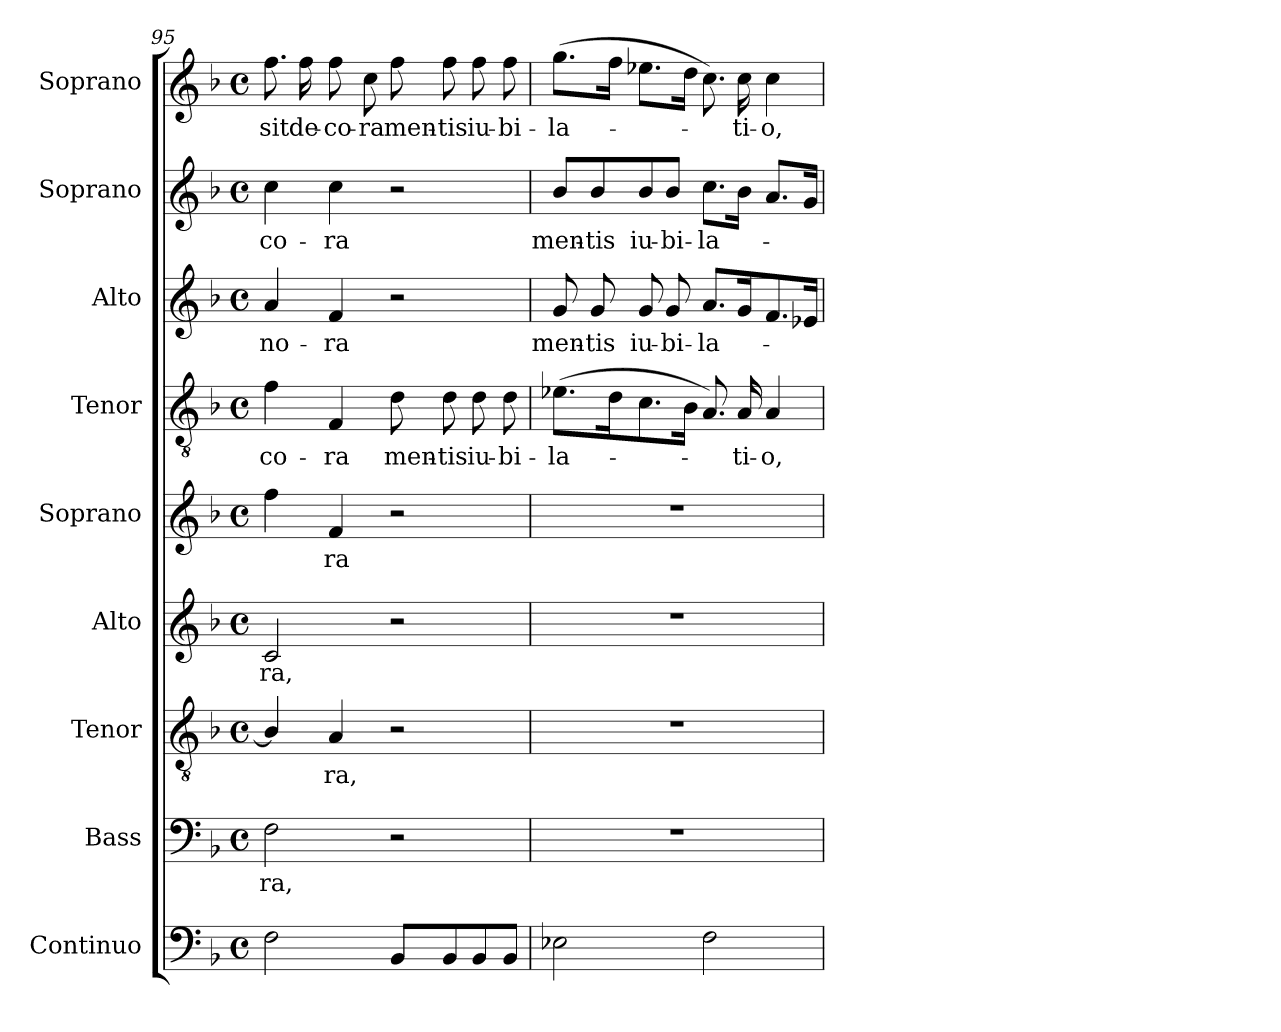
**kern	**kern	**text	**kern	**text	**kern	**text	**kern	**text	**kern	**text	**kern	**text	**kern	**text	**kern	**text
*part9	*part8	*part8	*part7	*part7	*part6	*part6	*part5	*part5	*part4	*part4	*part3	*part3	*part2	*part2	*part1	*part1
*staff9	*staff8	*staff8	*staff7	*staff7	*staff6	*staff6	*staff5	*staff5	*staff4	*staff4	*staff3	*staff3	*staff2	*staff2	*staff1	*staff1
*I"Continuo	*I"Bass	*	*I"Tenor	*	*I"Alto	*	*I"Soprano	*	*I"Tenor	*	*I"Alto	*	*I"Soprano	*	*I"Soprano	*
*I'Cont.	*I'B.	*	*I'T.	*	*I'A.	*	*I'S.	*	*I'T.	*	*I'A.	*	*I'S.	*	*I'S.	*
*clefF4	*clefF4	*	*clefGv2	*	*clefG2	*	*clefG2	*	*clefGv2	*	*clefG2	*	*clefG2	*	*clefG2	*
*	*	*	*ITrd7c12	*	*	*	*	*	*ITrd7c12	*	*	*	*	*	*	*
*k[b-]	*k[b-]	*	*k[b-]	*	*k[b-]	*	*k[b-]	*	*k[b-]	*	*k[b-]	*	*k[b-]	*	*k[b-]	*
*F:	*F:	*	*F:	*	*F:	*	*F:	*	*F:	*	*F:	*	*F:	*	*F:	*
*M4/4	*M4/4	*	*M4/4	*	*M4/4	*	*M4/4	*	*M4/4	*	*M4/4	*	*M4/4	*	*M4/4	*
*met(c)	*met(c)	*	*met(c)	*	*met(c)	*	*met(c)	*	*met(c)	*	*met(c)	*	*met(c)	*	*met(c)	*
=95	=95	=95	=95	=95	=95	=95	=95	=95	=95	=95	=95	=95	=95	=95	=95	=95
!	!	!LO:LY:b:color=#000000	!	!	!	!	!	!	!	!	!	!	!	!	!	!
!	!	!	!	!	!	!LO:LY:b:color=#000000	!	!	!	!	!	!	!	!	!	!
!	!	!	!	!	!	!	!	!	!	!LO:LY:b:color=#000000	!	!	!	!	!	!
!	!	!	!	!	!	!	!	!	!	!	!	!LO:LY:b:color=#000000	!	!	!	!
!	!	!	!	!	!	!	!	!	!	!	!	!	!	!LO:LY:b:color=#000000	!	!
!	!	!	!	!	!	!	!	!	!	!	!	!	!	!	!	!LO:LY:b:color=#000000
2Fi\	2Fi\	-ra,	4BB-i/]	.	2ci/	-ra,	4ffi\	.	4Fi\	-co-	4ai/	-no-	4cci\	-co-	8.ffi\	sit
!	!	!	!	!	!	!	!	!	!	!	!	!	!	!	!	!LO:LY:b:color=#000000
.	.	.	.	.	.	.	.	.	.	.	.	.	.	.	16ffi\	de-
!	!	!	!	!LO:LY:b:color=#000000	!	!	!	!	!	!	!	!	!	!	!	!
!	!	!	!	!	!	!	!	!LO:LY:b:color=#000000	!	!	!	!	!	!	!	!
!	!	!	!	!	!	!	!	!	!	!LO:LY:b:color=#000000	!	!	!	!	!	!
!	!	!	!	!	!	!	!	!	!	!	!	!LO:LY:b:color=#000000	!	!	!	!
!	!	!	!	!	!	!	!	!	!	!	!	!	!	!LO:LY:b:color=#000000	!	!
!	!	!	!	!	!	!	!	!	!	!	!	!	!	!	!	!LO:LY:b:color=#000000
.	.	.	4AAi/	-ra,	.	.	4fi/	-ra	4FFi/	-ra	4fi/	-ra	4cci\	-ra	8ffi\	-co-
!	!	!	!	!	!	!	!	!	!	!	!	!	!	!	!	!LO:LY:b:color=#000000
.	.	.	.	.	.	.	.	.	.	.	.	.	.	.	8cci\	-ra
!	!	!	!	!	!	!	!	!	!	!LO:LY:b:color=#000000	!	!	!	!	!	!
!	!	!	!	!	!	!	!	!	!	!	!	!	!	!	!	!LO:LY:b:color=#000000
8BB-i/L	2r	.	2r	.	2r	.	2r	.	8Di\	men-	2r	.	2r	.	8ffi\	men-
!	!	!	!	!	!	!	!	!	!	!LO:LY:b:color=#000000	!	!	!	!	!	!
!	!	!	!	!	!	!	!	!	!	!	!	!	!	!	!	!LO:LY:b:color=#000000
8BB-i/	.	.	.	.	.	.	.	.	8Di\	-tis	.	.	.	.	8ffi\	-tis
!	!	!	!	!	!	!	!	!	!	!LO:LY:b:color=#000000	!	!	!	!	!	!
!	!	!	!	!	!	!	!	!	!	!	!	!	!	!	!	!LO:LY:b:color=#000000
8BB-i/	.	.	.	.	.	.	.	.	8Di\	iu-	.	.	.	.	8ffi\	iu-
!	!	!	!	!	!	!	!	!	!	!LO:LY:b:color=#000000	!	!	!	!	!	!
!	!	!	!	!	!	!	!	!	!	!	!	!	!	!	!	!LO:LY:b:color=#000000
8BB-i/J	.	.	.	.	.	.	.	.	8Di\	-bi-	.	.	.	.	8ffi\	-bi-
=96	=96	=96	=96	=96	=96	=96	=96	=96	=96	=96	=96	=96	=96	=96	=96	=96
!	!	!	!	!	!	!	!	!	!	!LO:LY:b:color=#000000	!	!	!	!	!	!
!	!	!	!	!	!	!	!	!	!	!	!	!LO:LY:b:color=#000000	!	!	!	!
!	!	!	!	!	!	!	!	!	!	!	!	!	!	!LO:LY:b:color=#000000	!	!
!	!	!	!	!	!	!	!	!	!	!	!	!	!	!	!	!LO:LY:b:color=#000000
2E-Xi\	1r	.	1r	.	1r	.	1r	.	(8.E-Xi\L	-la-	8gi/	men-	8b-i/L	men-	(8.ggi\L	-la-
!	!	!	!	!	!	!	!	!	!	!	!	!LO:LY:b:color=#000000	!	!	!	!
!	!	!	!	!	!	!	!	!	!	!	!	!	!	!LO:LY:b:color=#000000	!	!
.	.	.	.	.	.	.	.	.	.	.	8gi/	-tis	8b-i/	-tis	.	.
.	.	.	.	.	.	.	.	.	16Di\k	.	.	.	.	.	16ffi\Jk	.
!	!	!	!	!	!	!	!	!	!	!	!	!LO:LY:b:color=#000000	!	!	!	!
!	!	!	!	!	!	!	!	!	!	!	!	!	!	!LO:LY:b:color=#000000	!	!
.	.	.	.	.	.	.	.	.	8.Ci\	.	8gi/	iu-	8b-i/	iu-	8.ee-Xi\L	.
!	!	!	!	!	!	!	!	!	!	!	!	!LO:LY:b:color=#000000	!	!	!	!
!	!	!	!	!	!	!	!	!	!	!	!	!	!	!LO:LY:b:color=#000000	!	!
.	.	.	.	.	.	.	.	.	.	.	8gi/	-bi-	8b-i/J	-bi-	.	.
.	.	.	.	.	.	.	.	.	16BB-i\Jk	.	.	.	.	.	16ddi\Jk	.
!	!	!	!	!	!	!	!	!	!	!	!	!LO:LY:b:color=#000000	!	!	!	!
!	!	!	!	!	!	!	!	!	!	!	!	!	!	!LO:LY:b:color=#000000	!	!
2Fi\	.	.	.	.	.	.	.	.	8.AAi/)	.	8.ai/L	-la-	8.cci\L	-la-	8.cci\)	.
!	!	!	!	!	!	!	!	!	!	!LO:LY:b:color=#000000	!	!	!	!	!	!
!	!	!	!	!	!	!	!	!	!	!	!	!	!	!	!	!LO:LY:b:color=#000000
.	.	.	.	.	.	.	.	.	16AAi/	-ti-	16gi/k	.	16b-i\Jk	.	16cci\	-ti-
!	!	!	!	!	!	!	!	!	!	!LO:LY:b:color=#000000	!	!	!	!	!	!
!	!	!	!	!	!	!	!	!	!	!	!	!	!	!	!	!LO:LY:b:color=#000000
.	.	.	.	.	.	.	.	.	4AAi/	-o,	8.fi/	.	8.ai/L	.	4cci\	-o,
.	.	.	.	.	.	.	.	.	.	.	16e-i/Jk	.	16gi/Jk	.	.	.
=	=	=	=	=	=	=	=	=	=	=	=	=	=	=	=	=
*-	*-	*-	*-	*-	*-	*-	*-	*-	*-	*-	*-	*-	*-	*-	*-	*-
